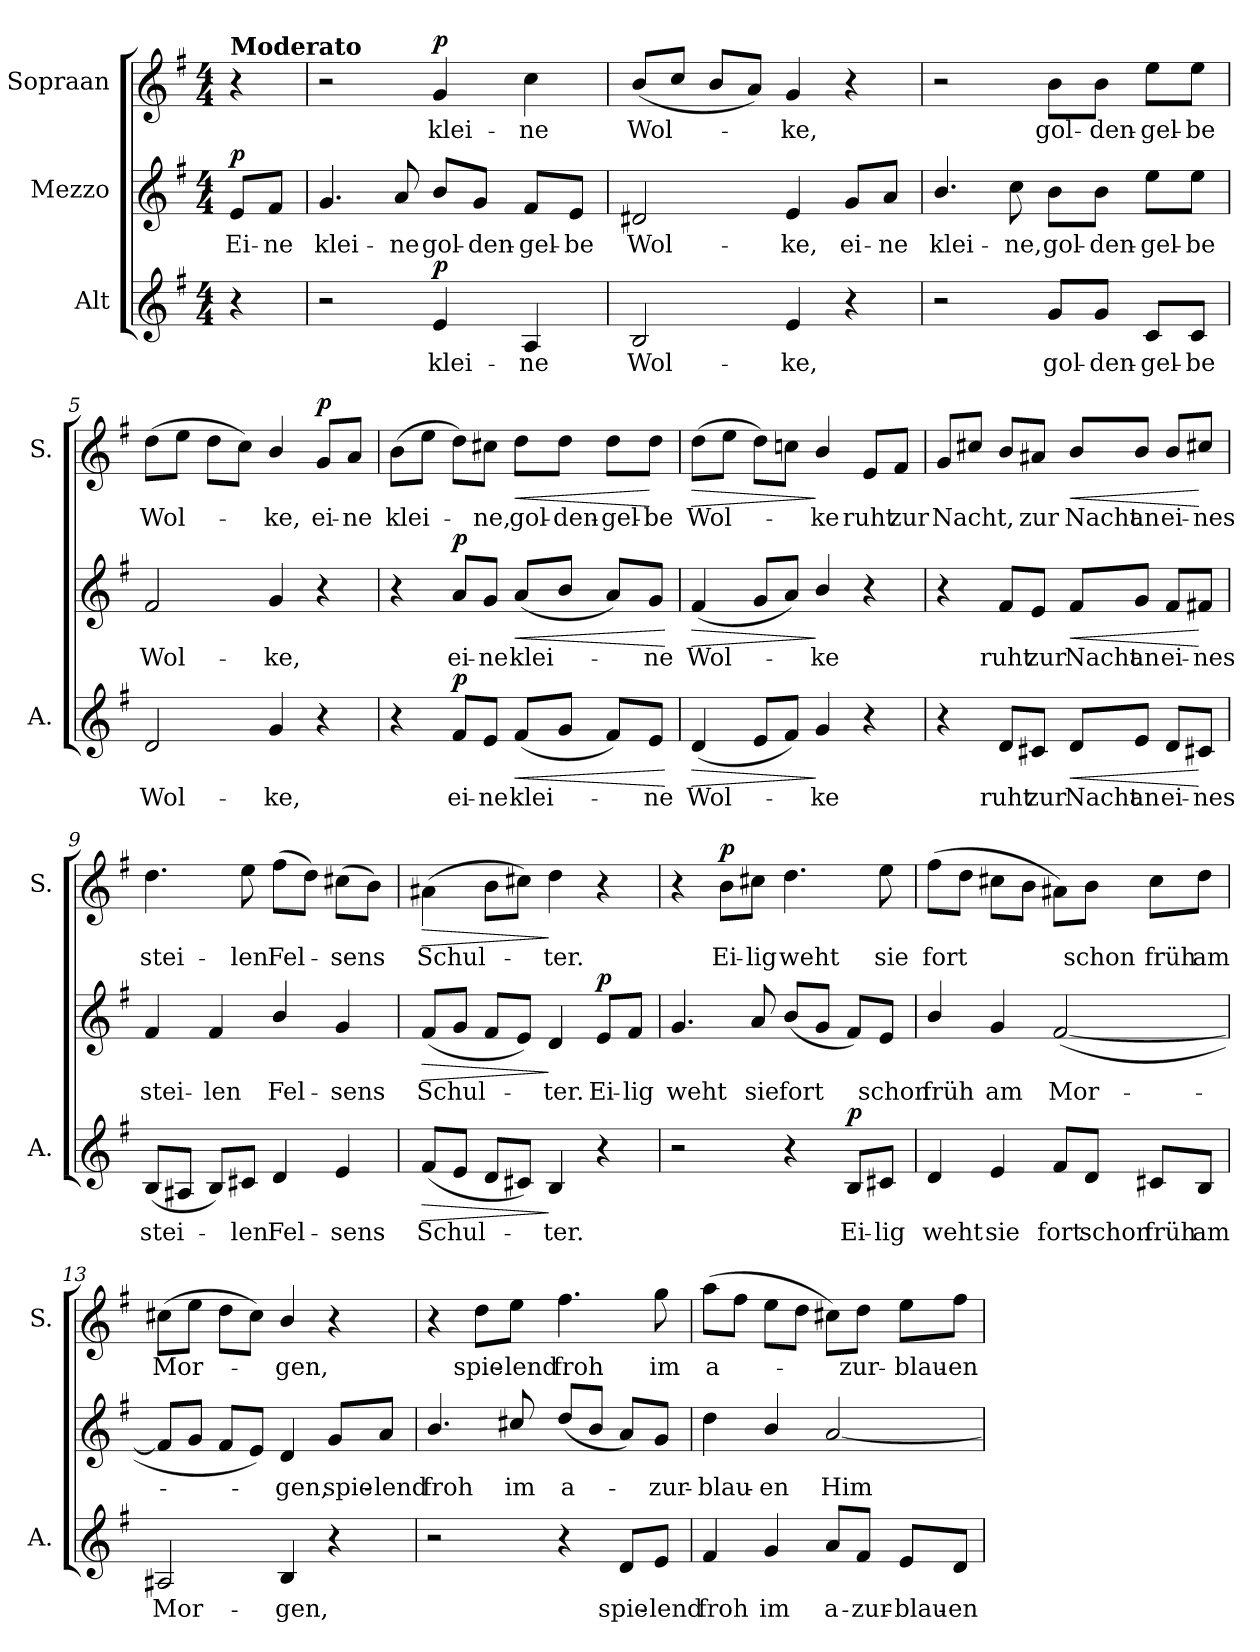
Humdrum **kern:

**kern	**text	**dynam	**kern	**text	**dynam	**kern	**text	**dynam
*part3	*part3	*part3	*part2	*part2	*part2	*part1	*part1	*part1
*staff3	*staff3	*staff3	*staff2	*staff2	*staff2	*staff1	*staff1	*staff1
*I"Alt	*	*	*I"Mezzo	*	*	*I"Sopraan	*	*
*I'A.	*	*	*	*	*	*I'S.	*	*
*clefG2	*	*	*clefG2	*	*	*clefG2	*	*
*k[f#]	*	*	*k[f#]	*	*	*k[f#]	*	*
*G:	*	*	*G:	*	*	*G:	*	*
*M4/4	*	*	*M4/4	*	*	*M4/4	*	*
*MM100	*	*	*MM100	*	*	*MM100	*	*
=1	=1	=1	=1	=1	=1	=1	=1	=1
!	!	!	!	!	!	!LO:TX:a:B:t=Moderato	!	!
!	!	!	!	!LO:LY:b	!LO:DY:a	!	!	!
4r	.	.	8e/L	Ei-	p	4r	.	.
!	!	!	!	!LO:LY:b	!	!	!	!
.	.	.	8f#/J	-ne	.	.	.	.
=2	=2	=2	=2	=2	=2	=2	=2	=2
!	!	!	!	!LO:LY:b	!	!	!	!
2r	.	.	4.g/	klei-	.	2r	.	.
!	!	!	!	!LO:LY:b	!	!	!	!
.	.	.	8a/	-ne	.	.	.	.
!	!LO:LY:b	!LO:DY:a	!	!LO:LY:b	!	!	!LO:LY:b	!LO:DY:a
4e/	klei-	p	8b/L	gol-	.	4g/	klei-	p
!	!	!	!	!LO:LY:b	!	!	!	!
.	.	.	8g/J	-den-	.	.	.	.
!	!LO:LY:b	!	!	!LO:LY:b	!	!	!LO:LY:b	!
4A/	-ne	.	8f#/L	-gel-	.	4cc\	-ne	.
!	!	!	!	!LO:LY:b	!	!	!	!
.	.	.	8e/J	-be	.	.	.	.
=3	=3	=3	=3	=3	=3	=3	=3	=3
!	!LO:LY:b	!	!	!LO:LY:b	!	!	!LO:LY:b	!
2B/	Wol-	.	2d#X/	Wol-	.	(<8b/L	Wol-	.
.	.	.	.	.	.	8cc/J	.	.
.	.	.	.	.	.	8b/L	.	.
.	.	.	.	.	.	8a/J)	.	.
!	!LO:LY:b	!	!	!LO:LY:b	!	!	!LO:LY:b	!
4e/	-ke,	.	4e/	-ke,	.	4g/	-ke,	.
!	!	!	!	!LO:LY:b	!	!	!	!
4r	.	.	8g/L	ei-	.	4r	.	.
!	!	!	!	!LO:LY:b	!	!	!	!
.	.	.	8a/J	-ne	.	.	.	.
=4	=4	=4	=4	=4	=4	=4	=4	=4
!	!	!	!	!LO:LY:b	!	!	!	!
2r	.	.	4.b/	klei-	.	2r	.	.
!	!	!	!	!LO:LY:b	!	!	!	!
.	.	.	8cc\	-ne,	.	.	.	.
!	!LO:LY:b	!	!	!LO:LY:b	!	!	!LO:LY:b	!
8g/L	gol-	.	8b\L	gol-	.	8b\L	gol-	.
!	!LO:LY:b	!	!	!LO:LY:b	!	!	!LO:LY:b	!
8g/J	-den-	.	8b\J	-den-	.	8b\J	-den-	.
!	!LO:LY:b	!	!	!LO:LY:b	!	!	!LO:LY:b	!
8c/L	-gel-	.	8ee\L	-gel-	.	8ee\L	-gel-	.
!	!LO:LY:b	!	!	!LO:LY:b	!	!	!LO:LY:b	!
8c/J	-be	.	8ee\J	-be	.	8ee\J	-be	.
=5	=5	=5	=5	=5	=5	=5	=5	=5
!	!LO:LY:b	!	!	!LO:LY:b	!	!	!LO:LY:b	!
2d/	Wol-	.	2f#/	Wol-	.	(>8dd\L	Wol-	.
.	.	.	.	.	.	8ee\J	.	.
.	.	.	.	.	.	8dd\L	.	.
.	.	.	.	.	.	8cc\J)	.	.
!	!LO:LY:b	!	!	!LO:LY:b	!	!	!LO:LY:b	!
4g/	-ke,	.	4g/	-ke,	.	4b/	-ke,	.
!	!	!	!	!	!	!	!LO:LY:b	!LO:DY:a
4r	.	.	4r	.	.	8g/L	ei-	p
!	!	!	!	!	!	!	!LO:LY:b	!
.	.	.	.	.	.	8a/J	-ne	.
!!LO:LB:g=z
=6	=6	=6	=6	=6	=6	=6	=6	=6
!	!	!	!	!	!	!	!LO:LY:b	!
4r	.	.	4r	.	.	(>8b\L	klei-	.
.	.	.	.	.	.	8ee\J	.	.
!	!LO:LY:b	!LO:DY:a	!	!LO:LY:b	!LO:DY:a	!	!	!
8f#/L	ei-	p	8a/L	ei-	p	8dd\L)	.	.
!	!LO:LY:b	!	!	!LO:LY:b	!	!	!LO:LY:b	!
8e/J	-ne	.	8g/J	-ne	.	8cc#X\J	-ne,	.
!	!LO:LY:b	!LO:HP:b	!	!LO:LY:b	!LO:HP:b	!	!LO:LY:b	!LO:HP:b
(<8f#/L	klei-	<	(<8a/L	klei-	<	8dd\L	gol-	<
!	!	!	!	!	!	!	!LO:LY:b	!
8g/J	.	.	8b/J	.	.	8dd\J	-den-	.
!	!	!	!	!	!	!	!LO:LY:b	!
8f#/L)	.	.	8a/L)	.	.	8dd\L	-gel-	.
!	!LO:LY:b	!	!	!LO:LY:b	!	!	!LO:LY:b	!
8e/J	-ne	.	8g/J	-ne	.	8dd\J	-be	[
.	.	[	.	.	[	.	.	.
=7	=7	=7	=7	=7	=7	=7	=7	=7
!	!LO:LY:b	!LO:HP:b	!	!LO:LY:b	!LO:HP:b	!	!LO:LY:b	!LO:HP:b
(<4d/	Wol-	>	(<4f#/	Wol-	>	(>8dd\L	Wol-	>
.	.	.	.	.	.	8ee\J	.	.
8e/L	.	.	8g/L	.	.	8dd\L)	.	.
8f#/J)	.	.	8a/J)	.	.	8ccn\J	.	.
!	!LO:LY:b	!	!	!LO:LY:b	!	!	!LO:LY:b	!
4g/	-ke	]	4b/	-ke	]	4b/	-ke	]
!	!	!	!	!	!	!	!LO:LY:b	!
4r	.	.	4r	.	.	8e/L	ruht	.
!	!	!	!	!	!	!	!LO:LY:b	!
.	.	.	.	.	.	8f#/J	zur	.
=8	=8	=8	=8	=8	=8	=8	=8	=8
!	!	!	!	!	!	!	!LO:LY:b	!
4r	.	.	4r	.	.	8g/L	Nacht,	.
.	.	.	.	.	.	8cc#X/J	.	.
!	!LO:LY:b	!	!	!LO:LY:b	!	!	!	!
8d/L	ruht	.	8f#/L	ruht	.	8b/L	.	.
!	!LO:LY:b	!	!	!LO:LY:b	!	!	!LO:LY:b	!
8c#X/J	zur	.	8e/J	zur	.	8a#X/J	zur	.
!	!LO:LY:b	!LO:HP:b	!	!LO:LY:b	!LO:HP:b	!	!LO:LY:b	!LO:HP:b
8d/L	Nacht	<	8f#/L	Nacht	<	8b/L	Nacht	<
!	!LO:LY:b	!	!	!LO:LY:b	!	!	!LO:LY:b	!
8e/J	an	.	8g/J	an	.	8b/J	an	.
!	!LO:LY:b	!	!	!LO:LY:b	!	!	!LO:LY:b	!
8d/L	ei-	.	8f#/L	ei-	.	8b/L	ei-	.
!	!LO:LY:b	!	!	!LO:LY:b	!	!	!LO:LY:b	!
8c#X/J	-nes	[	8f#X/J	-nes	[	8cc#X/J	-nes	[
=9	=9	=9	=9	=9	=9	=9	=9	=9
!	!LO:LY:b	!	!	!LO:LY:b	!	!	!LO:LY:b	!
(<8B/L	stei-	.	4f#/	stei-	.	4.dd\	stei-	.
8A#X/J	.	.	.	.	.	.	.	.
!	!	!	!	!LO:LY:b	!	!	!	!
8B/L)	.	.	4f#/	-len	.	.	.	.
!	!LO:LY:b	!	!	!	!	!	!LO:LY:b	!
8c#X/J	-len	.	.	.	.	8ee\	-len	.
!	!LO:LY:b	!	!	!LO:LY:b	!	!	!LO:LY:b	!
4d/	Fel-	.	4b/	Fel-	.	(>8ff#\L	Fel-	.
.	.	.	.	.	.	8dd\J)	.	.
!	!LO:LY:b	!	!	!LO:LY:b	!	!	!LO:LY:b	!
4e/	-sens	.	4g/	-sens	.	(>8cc#X\L	-sens	.
.	.	.	.	.	.	8b\J)	.	.
!!LO:LB:g=z
=10	=10	=10	=10	=10	=10	=10	=10	=10
!	!LO:LY:b	!LO:HP:b	!	!LO:LY:b	!LO:HP:b	!	!LO:LY:b	!LO:HP:b
(<8f#/L	Schul-	>	(<8f#/L	Schul-	>	(>4a#X\	Schul-	>
8e/J	.	.	8g/J	.	.	.	.	.
8d/L	.	.	8f#/L	.	.	8b\L	.	.
8c#X/J)	.	.	8e/J)	.	.	8cc#X\J)	.	.
!	!LO:LY:b	!	!	!LO:LY:b	!	!	!LO:LY:b	!
4B/	-ter.	]	4d/	-ter.	]	4dd\	-ter.	]
!	!	!	!	!LO:LY:b	!LO:DY:a	!	!	!
4r	.	.	8e/L	Ei-	p	4r	.	.
!	!	!	!	!LO:LY:b	!	!	!	!
.	.	.	8f#/J	-lig	.	.	.	.
=11	=11	=11	=11	=11	=11	=11	=11	=11
!	!	!	!	!LO:LY:b	!	!	!	!
2r	.	.	4.g/	weht	.	4r	.	.
!	!	!	!	!	!	!	!LO:LY:b	!LO:DY:a
.	.	.	.	.	.	8b\L	Ei-	p
!	!	!	!	!LO:LY:b	!	!	!LO:LY:b	!
.	.	.	8a/	sie	.	8cc#X\J	-lig	.
!	!	!	!	!LO:LY:b	!	!	!LO:LY:b	!
4r	.	.	(<8b/L	fort	.	4.dd\	weht	.
.	.	.	8g/J	.	.	.	.	.
!	!LO:LY:b	!LO:DY:a	!	!	!	!	!	!
8B/L	Ei-	p	8f#/L)	.	.	.	.	.
!	!LO:LY:b	!	!	!LO:LY:b	!	!	!LO:LY:b	!
8c#X/J	-lig	.	8e/J	schon	.	8ee\	sie	.
=12	=12	=12	=12	=12	=12	=12	=12	=12
!	!LO:LY:b	!	!	!LO:LY:b	!	!	!LO:LY:b	!
4d/	weht	.	4b/	früh	.	(>8ff#\L	fort	.
.	.	.	.	.	.	8dd\J	.	.
!	!LO:LY:b	!	!	!LO:LY:b	!	!	!	!
4e/	sie	.	4g/	am	.	8cc#X\L	.	.
.	.	.	.	.	.	8b\J	.	.
!	!LO:LY:b	!	!	!LO:LY:b	!	!	!	!
8f#/L	fort	.	(<[2f#/	Mor-	.	8a#X\L)	.	.
!	!LO:LY:b	!	!	!	!	!	!LO:LY:b	!
8d/J	schon	.	.	.	.	8b\J	schon	.
!	!LO:LY:b	!	!	!	!	!	!LO:LY:b	!
8c#X/L	früh	.	.	.	.	8cc#\L	früh	.
!	!LO:LY:b	!	!	!	!	!	!LO:LY:b	!
8B/J	am	.	.	.	.	8dd\J	am	.
=13	=13	=13	=13	=13	=13	=13	=13	=13
!	!LO:LY:b	!	!	!	!	!	!LO:LY:b	!
2A#X/	Mor-	.	8f#/L]	.	.	(>8cc#X\L	Mor-	.
.	.	.	8g/J	.	.	8ee\J	.	.
.	.	.	8f#/L	.	.	8dd\L	.	.
.	.	.	8e/J)	.	.	8cc#\J)	.	.
!	!LO:LY:b	!	!	!LO:LY:b	!	!	!LO:LY:b	!
4B/	-gen,	.	4d/	-gen,	.	4b/	-gen,	.
!	!	!	!	!LO:LY:b	!	!	!	!
4r	.	.	8g/L	spie-	.	4r	.	.
!	!	!	!	!LO:LY:b	!	!	!	!
.	.	.	8a/J	-lend	.	.	.	.
!!LO:LB:g=z
=14	=14	=14	=14	=14	=14	=14	=14	=14
!	!	!	!	!LO:LY:b	!	!	!	!
2r	.	.	4.b/	froh	.	4r	.	.
!	!	!	!	!	!	!	!LO:LY:b	!
.	.	.	.	.	.	8dd\L	spie-	.
!	!	!	!	!LO:LY:b	!	!	!LO:LY:b	!
.	.	.	8cc#X/	im	.	8ee\J	-lend	.
!	!	!	!	!LO:LY:b	!	!	!LO:LY:b	!
4r	.	.	(<8dd/L	a-	.	4.ff#\	froh	.
.	.	.	8b/J	.	.	.	.	.
!	!LO:LY:b	!	!	!	!	!	!	!
8d/L	spie-	.	8a/L)	.	.	.	.	.
!	!LO:LY:b	!	!	!LO:LY:b	!	!	!LO:LY:b	!
8e/J	-lend	.	8g/J	-zur-	.	8gg\	im	.
=15	=15	=15	=15	=15	=15	=15	=15	=15
!	!LO:LY:b	!	!	!LO:LY:b	!	!	!LO:LY:b	!
4f#/	froh	.	4dd\	-blau-	.	(>8aa\L	a-	.
.	.	.	.	.	.	8ff#\J	.	.
!	!LO:LY:b	!	!	!LO:LY:b	!	!	!	!
4g/	im	.	4b/	-en	.	8ee\L	.	.
.	.	.	.	.	.	8dd\J	.	.
!	!LO:LY:b	!	!	!LO:LY:b	!	!	!	!
8a/L	a-	.	[2a/	Him-	.	8cc#X\L)	.	.
!	!LO:LY:b	!	!	!	!	!	!LO:LY:b	!
8f#/J	-zur-	.	.	.	.	8dd\J	-zur-	.
!	!LO:LY:b	!	!	!	!	!	!LO:LY:b	!
8e/L	-blau-	.	.	.	.	8ee\L	-blau-	.
!	!LO:LY:b	!	!	!	!	!	!LO:LY:b	!
8d/J	-en	.	.	.	.	8ff#\J	-en	.
=	=	=	=	=	=	=	=	=
*-	*-	*-	*-	*-	*-	*-	*-	*-
